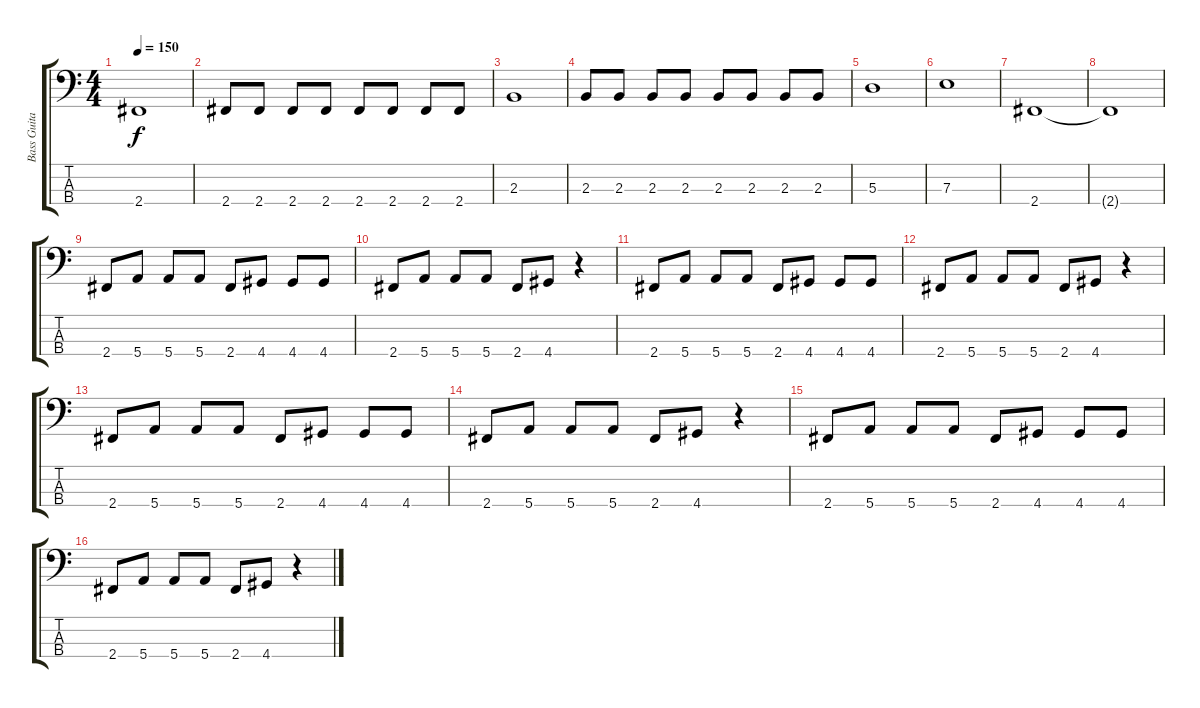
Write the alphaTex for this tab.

\track ("Bass Guitar (Kuko)" "Bass Guita") {instrument electricbasspick}
\staff {score tabs}
\tuning (G2 D2 A1 E1) {hide}
\ts (4 4)
\tempo 150
\clef f4
\ks c
2.4.1{dy f} |
2.4.8 2.4.8 2.4.8 2.4.8 2.4.8 2.4.8 2.4.8 2.4.8 |
2.3.1 |
2.3.8 2.3.8 2.3.8 2.3.8 2.3.8 2.3.8 2.3.8 2.3.8 |
5.3.1 |
7.3.1 |
2.4.1 |
2.4{t}.1 |
2.4.8 5.4.8 5.4.8 5.4.8 2.4.8 4.4.8 4.4.8 4.4.8 |
2.4.8 5.4.8 5.4.8 5.4.8 2.4.8 4.4.8 r.4 |
2.4.8 5.4.8 5.4.8 5.4.8 2.4.8 4.4.8 4.4.8 4.4.8 |
2.4.8 5.4.8 5.4.8 5.4.8 2.4.8 4.4.8 r.4 |
2.4.8 5.4.8 5.4.8 5.4.8 2.4.8 4.4.8 4.4.8 4.4.8 |
2.4.8 5.4.8 5.4.8 5.4.8 2.4.8 4.4.8 r.4 |
2.4.8 5.4.8 5.4.8 5.4.8 2.4.8 4.4.8 4.4.8 4.4.8 |
2.4.8 5.4.8 5.4.8 5.4.8 2.4.8 4.4.8 r.4
